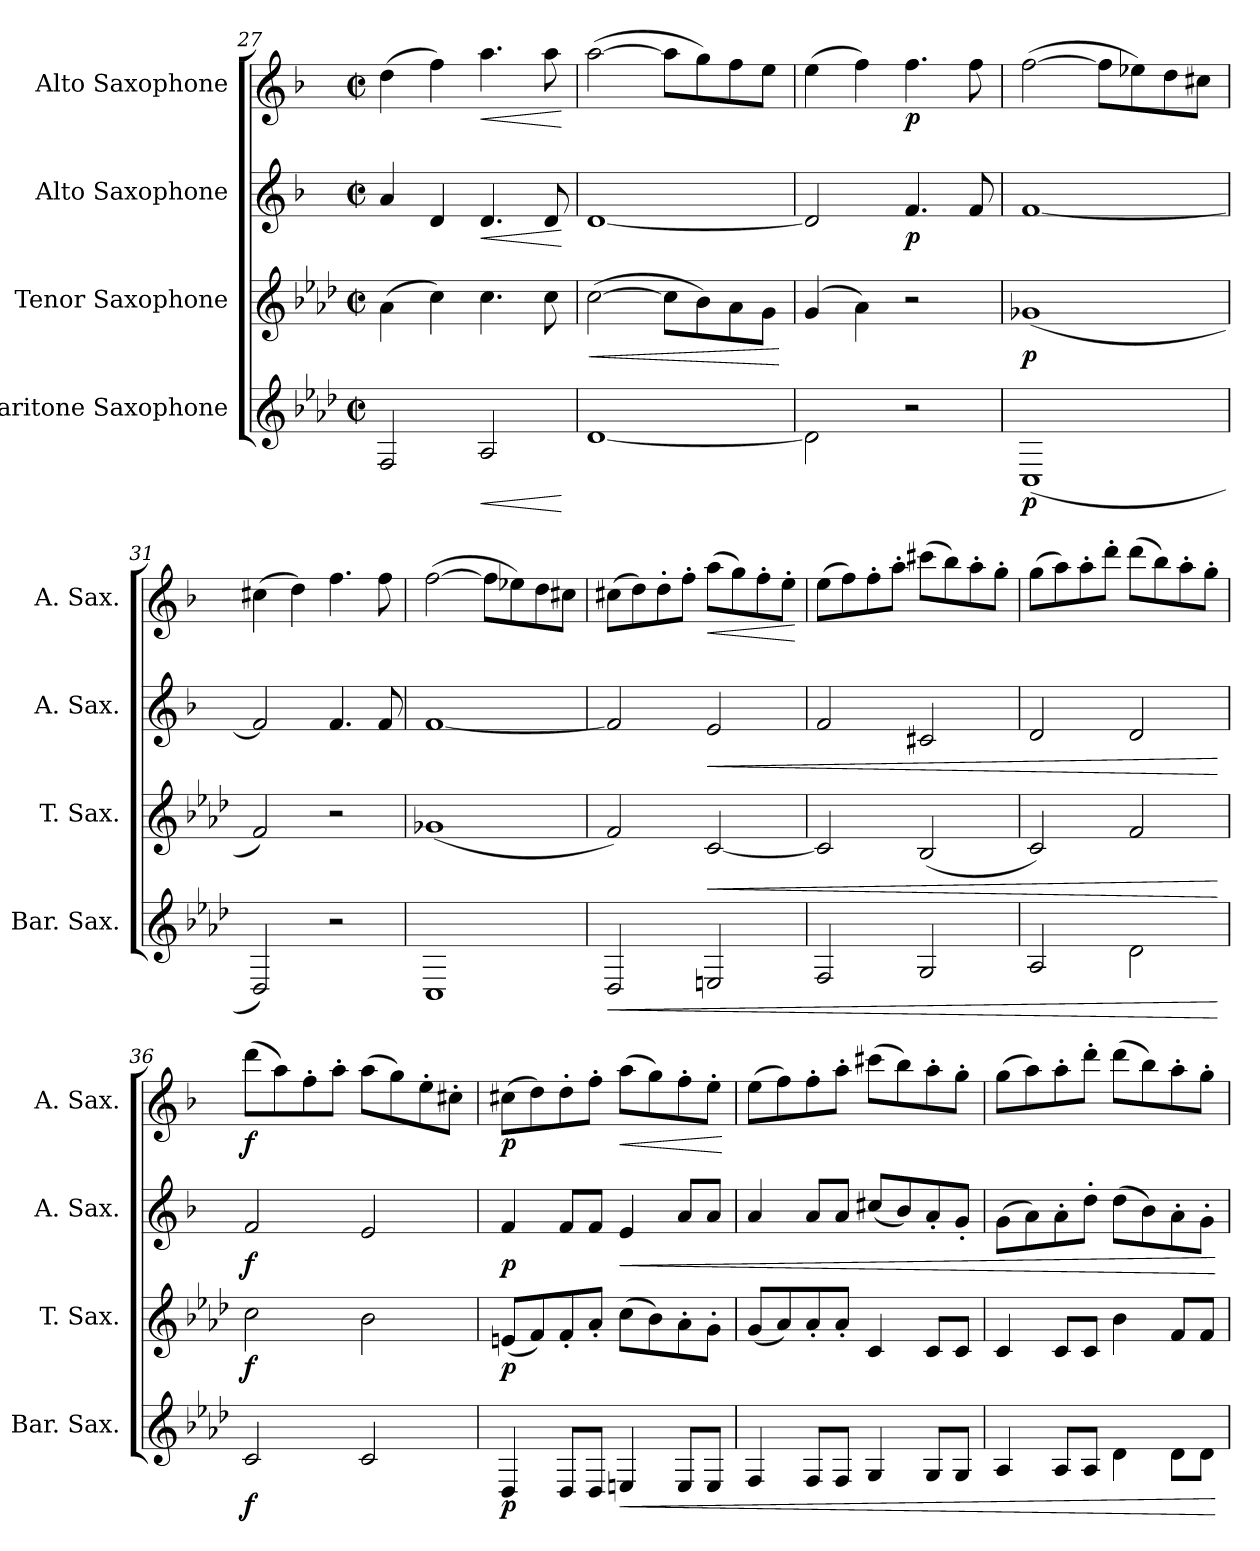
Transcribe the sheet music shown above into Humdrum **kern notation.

**kern	**dynam	**kern	**dynam	**kern	**dynam	**kern	**dynam
*part4	*part4	*part3	*part3	*part2	*part2	*part1	*part1
*staff4	*staff4	*staff3	*staff3	*staff2	*staff2	*staff1	*staff1
*I"Baritone Saxophone	*	*I"Tenor Saxophone	*	*I"Alto Saxophone	*	*I"Alto Saxophone	*
*I'Bar. Sax.	*	*I'T. Sax.	*	*I'A. Sax.	*	*I'A. Sax.	*
*clefG2	*	*clefG2	*	*clefG2	*	*clefG2	*
*ITrd12c21	*	*ITrd8c14	*	*ITrd5c9	*	*ITrd5c9	*
*k[b-e-a-d-]	*	*k[b-e-a-d-]	*	*k[b-e-a-d-]	*	*k[b-e-a-d-]	*
*M2/2	*	*M2/2	*	*M2/2	*	*M2/2	*
*met(c|)	*	*met(c|)	*	*met(c|)	*	*met(c|)	*
=27	=27	=27	=27	=27	=27	=27	=27
2FF/	.	(4A-\	.	4c/	.	(4f\	.
.	.	4c\)	.	4F/	.	4a-\)	.
!	!LO:HP:b	!	!	!	!LO:HP:b	!	!LO:HP:b
2AA-/	<	4.c\	.	4.F/	<	4.cc\	<
.	.	8c\	.	8F/	.	8cc\	.
.	[	.	.	.	[	.	[
=28	=28	=28	=28	=28	=28	=28	=28
!	!	!	!LO:HP:b	!	!	!	!
[1D-	.	([2c\	<	[1F	.	([2cc\	.
.	.	8c\L]	.	.	.	8cc\L]	.
.	.	8B-\)	.	.	.	8b-\)	.
.	.	8A-\	.	.	.	8a-\	.
.	.	8G\J	.	.	.	8g\J	.
.	.	.	[	.	.	.	.
=29	=29	=29	=29	=29	=29	=29	=29
2D-\]	.	(4G/	.	2F/]	.	(4g\	.
.	.	4A-\)	.	.	.	4a-\)	.
!	!	!	!	!	!LO:DY:b	!	!LO:DY:b
2r	.	2r	.	4.A-/	p	4.a-\	p
.	.	.	.	8A-/	.	8a-\	.
=30	=30	=30	=30	=30	=30	=30	=30
!	!LO:DY:b	!	!LO:DY:b	!	!	!	!
(1CC	p	(1G-X	p	[1A-	.	([2a-\	.
.	.	.	.	.	.	8a-\L]	.
.	.	.	.	.	.	8g-X\)	.
.	.	.	.	.	.	8f\	.
.	.	.	.	.	.	8en\J	.
!!LO:LB:g=z
=31	=31	=31	=31	=31	=31	=31	=31
2DD-/)	.	2F/)	.	2A-/]	.	(4en\	.
.	.	.	.	.	.	4f\)	.
2r	.	2r	.	4.A-/	.	4.a-\	.
.	.	.	.	8A-/	.	8a-\	.
=32	=32	=32	=32	=32	=32	=32	=32
1CC	.	(1G-X	.	[1A-	.	([2a-\	.
.	.	.	.	.	.	8a-\L]	.
.	.	.	.	.	.	8g-X\)	.
.	.	.	.	.	.	8f\	.
.	.	.	.	.	.	8en\J	.
=33	=33	=33	=33	=33	=33	=33	=33
!	!LO:HP:b	!	!	!	!	!	!
2DD-/	<	2F/)	.	2A-/]	.	(8en\L	.
.	.	.	.	.	.	8f\)	.
.	.	.	.	.	.	8f'\	.
.	.	.	.	.	.	8a-'\J	.
!	!	!	!LO:HP:b	!	!LO:HP:b	!	!LO:HP:b
2EEn/	.	[2C/	<	2G/	<	(8cc\L	<
.	.	.	.	.	.	8b-\)	.
.	.	.	.	.	.	8a-'\	.
.	.	.	.	.	.	8g'\J	.
.	.	.	.	.	.	.	[
=34	=34	=34	=34	=34	=34	=34	=34
2FF/	.	2C/]	.	2A-/	.	(8g\L	.
.	.	.	.	.	.	8a-\)	.
.	.	.	.	.	.	8a-'\	.
.	.	.	.	.	.	8cc'\J	.
2GG/	.	(2BB-/	.	2En/	.	(8een\L	.
.	.	.	.	.	.	8dd-\)	.
.	.	.	.	.	.	8cc'\	.
.	.	.	.	.	.	8b-'\J	.
!!LO:LB:g=z
=35	=35	=35	=35	=35	=35	=35	=35
2AA-/	.	2C/)	.	2F/	.	(8b-\L	.
.	.	.	.	.	.	8cc\)	.
.	.	.	.	.	.	8cc'\	.
.	.	.	.	.	.	8ff'\J	.
2D-\	.	2F/	.	2F/	.	(8ff\L	.
.	.	.	.	.	.	8dd-\)	.
.	.	.	.	.	.	8cc'\	.
.	.	.	.	.	.	8b-'\J	.
.	[	.	[	.	[	.	.
=36	=36	=36	=36	=36	=36	=36	=36
!	!LO:DY:b	!	!LO:DY:b	!	!LO:DY:b	!	!LO:DY:b
2C/	f	2c\	f	2A-/	f	(8ff\L	f
.	.	.	.	.	.	8cc\)	.
.	.	.	.	.	.	8a-'\	.
.	.	.	.	.	.	8cc'\J	.
2C/	.	2B-\	.	2G/	.	(8cc\L	.
.	.	.	.	.	.	8b-\)	.
.	.	.	.	.	.	8g'\	.
.	.	.	.	.	.	8en'\J	.
=37	=37	=37	=37	=37	=37	=37	=37
!	!LO:DY:b	!	!LO:DY:b	!	!LO:DY:b	!	!LO:DY:b
4DD-/	p	(8En/L	p	4A-/	p	(8en\L	p
.	.	8F/)	.	.	.	8f\)	.
8DD-/L	.	8F'/	.	8A-/L	.	8f'\	.
8DD-/J	.	8A-'/J	.	8A-/J	.	8a-'\J	.
!	!LO:HP:b	!	!	!	!LO:HP:b	!	!LO:HP:b
4EEn/	<	(8c\L	.	4G/	<	(8cc\L	<
.	.	8B-\)	.	.	.	8b-\)	.
8EE/L	.	8A-'\	.	8c/L	.	8a-'\	.
8EE/J	.	8G'\J	.	8c/J	.	8g'\J	.
.	.	.	.	.	.	.	[
=38	=38	=38	=38	=38	=38	=38	=38
4FF/	.	(8G/L	.	4c/	.	(8g\L	.
.	.	8A-/)	.	.	.	8a-\)	.
8FF/L	.	8A-'/	.	8c/L	.	8a-'\	.
8FF/J	.	8A-'/J	.	8c/J	.	8cc'\J	.
4GG/	.	4C/	.	(8en/L	.	(8een\L	.
.	.	.	.	8d-/)	.	8dd-\)	.
8GG/L	.	8C/L	.	8c'/	.	8cc'\	.
8GG/J	.	8C/J	.	8B-'/J	.	8b-'\J	.
!!LO:PB:g=z
=39	=39	=39	=39	=39	=39	=39	=39
4AA-/	.	4C/	.	(8B-\L	.	(8b-\L	.
.	.	.	.	8c\)	.	8cc\)	.
8AA-/L	.	8C/L	.	8c'\	.	8cc'\	.
8AA-/J	.	8C/J	.	8f'\J	.	8ff'\J	.
4D-\	.	4B-\	.	(8f\L	.	(8ff\L	.
.	.	.	.	8d-\)	.	8dd-\)	.
8D-\L	.	8F/L	.	8c'\	.	8cc'\	.
8D-\J	.	8F/J	.	8B-'\J	.	8b-'\J	.
.	[	.	.	.	[	.	.
=	=	=	=	=	=	=	=
*-	*-	*-	*-	*-	*-	*-	*-
